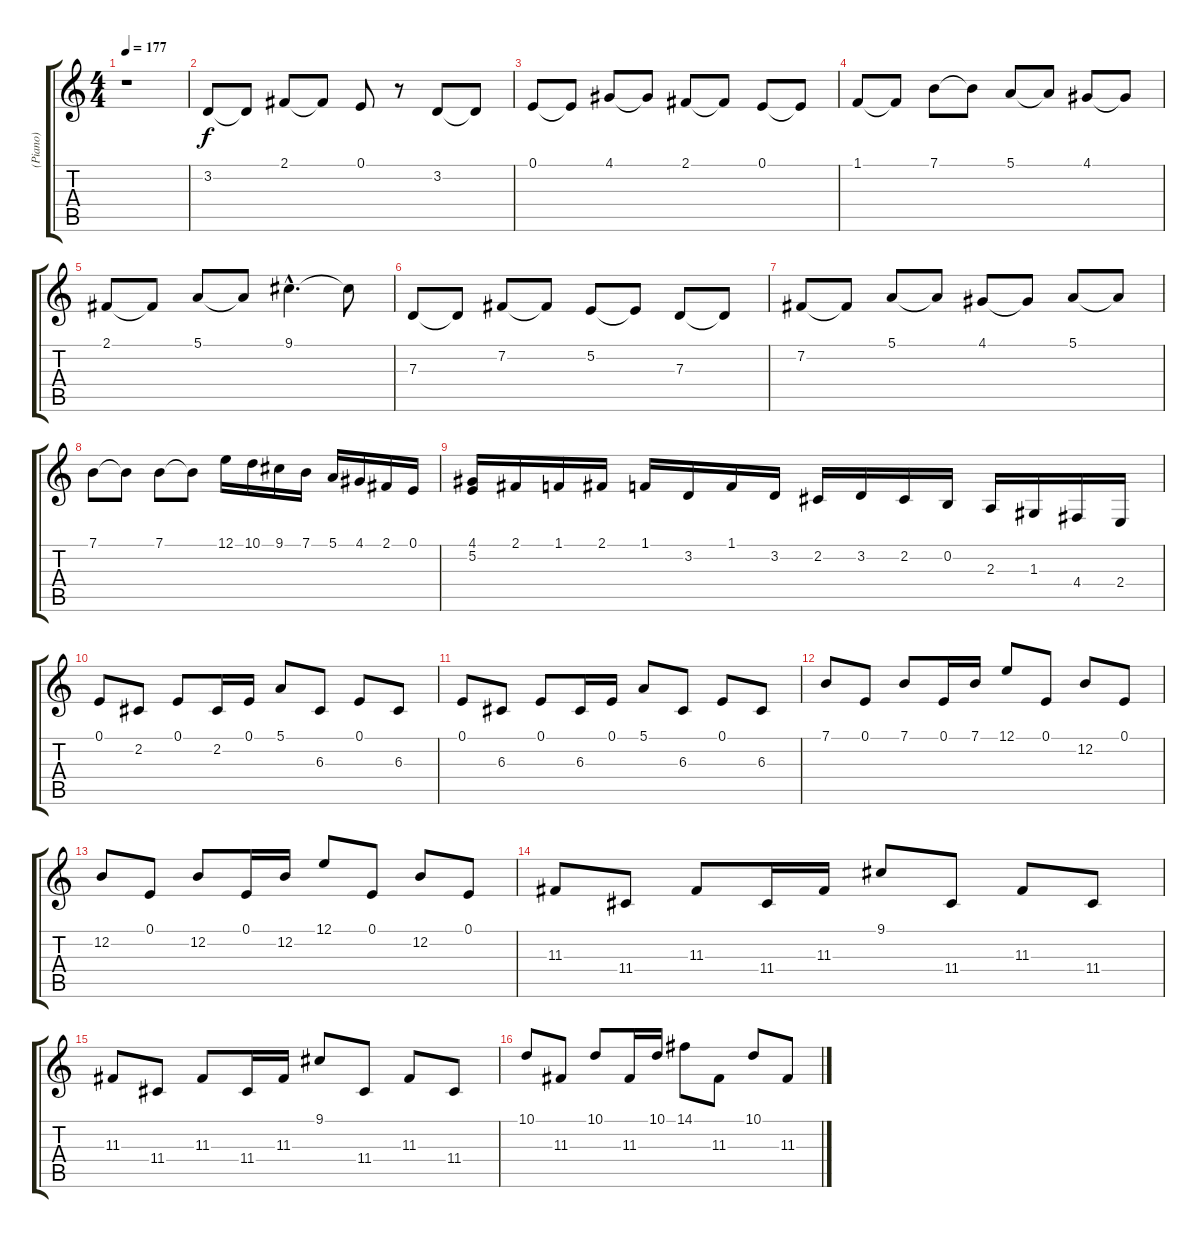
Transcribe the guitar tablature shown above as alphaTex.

\track (" (Piano)" " (Piano)") {instrument brightacousticpiano}
\staff {score tabs}
\tuning (E4 B3 G3 D3 A2 E2) {hide}
\ts (4 4)
\tempo 177
\tempo 82
\tempo 177
\clef g2
\ks c
r.1{dy f instrument brightacousticpiano} |
3.2.8 3.2{t}.8 2.1.8 2.1{t}.8 0.1.8 r.8 3.2.8 3.2{t}.8 |
0.1.8 0.1{t}.8 4.1.8 4.1{t}.8 2.1.8 2.1{t}.8 0.1.8 0.1{t}.8 |
1.1.8 1.1{t}.8 7.1.8 7.1{t}.8 5.1.8 5.1{t}.8 4.1.8 4.1{t}.8 |
2.1.8 2.1{t}.8 5.1.8 5.1{t}.8 9.1{hac}.4{d} 9.1{t}.8 |
7.3.8 7.3{t}.8 7.2.8 7.2{t}.8 5.2.8 5.2{t}.8 7.3.8 7.3{t}.8 |
7.2.8 7.2{t}.8 5.1.8 5.1{t}.8 4.1.8 4.1{t}.8 5.1.8 5.1{t}.8 |
7.1.8 7.1{t}.8 7.1.8 7.1{t}.8 12.1.16 10.1.16 9.1.16 7.1.16 5.1.16 4.1.16 2.1.16 0.1.16 |
(4.1 5.2).16 2.1.16 1.1.16 2.1.16 1.1.16 3.2.16 1.1.16 3.2.16 2.2.16 3.2.16 2.2.16 0.2.16 2.3.16 1.3.16 4.4.16 2.4.16 |
0.1.8 2.2.8 0.1.8 2.2.16 0.1.16 5.1.8 6.3.8 0.1.8 6.3.8 |
0.1.8 6.3.8 0.1.8 6.3.16 0.1.16 5.1.8 6.3.8 0.1.8 6.3.8 |
7.1.8 0.1.8 7.1.8 0.1.16 7.1.16 12.1.8 0.1.8 12.2.8 0.1.8 |
12.2.8 0.1.8 12.2.8 0.1.16 12.2.16 12.1.8 0.1.8 12.2.8 0.1.8 |
11.3.8 11.4.8 11.3.8 11.4.16 11.3.16 9.1.8 11.4.8 11.3.8 11.4.8 |
11.3.8 11.4.8 11.3.8 11.4.16 11.3.16 9.1.8 11.4.8 11.3.8 11.4.8 |
10.1.8 11.3.8 10.1.8 11.3.16 10.1.16 14.1.8 11.3.8 10.1.8 11.3.8
